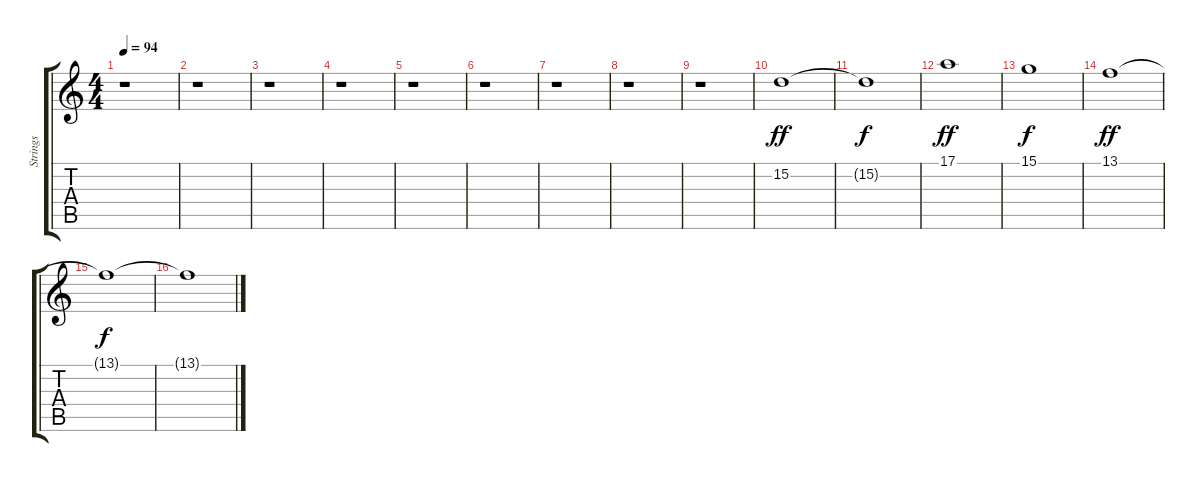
\track ("Strings                 " "Strings   ") {instrument honkytonkpiano}
\staff {score tabs}
\tuning (E4 B3 G3 D3 A2 E2) {hide}
\ts (4 4)
\tempo 94
\clef g2
\ks c
r.1{dy ff} |
r.1 |
r.1 |
r.1 |
r.1 |
r.1 |
r.1 |
r.1 |
r.1 |
15.2.1{volume 10 instrument stringensemble1} |
15.2{t}.1{dy f} |
17.1.1{dy ff} |
15.1.1{dy f} |
13.1.1{dy ff} |
13.1{t}.1{dy f} |
13.1{t}.1
